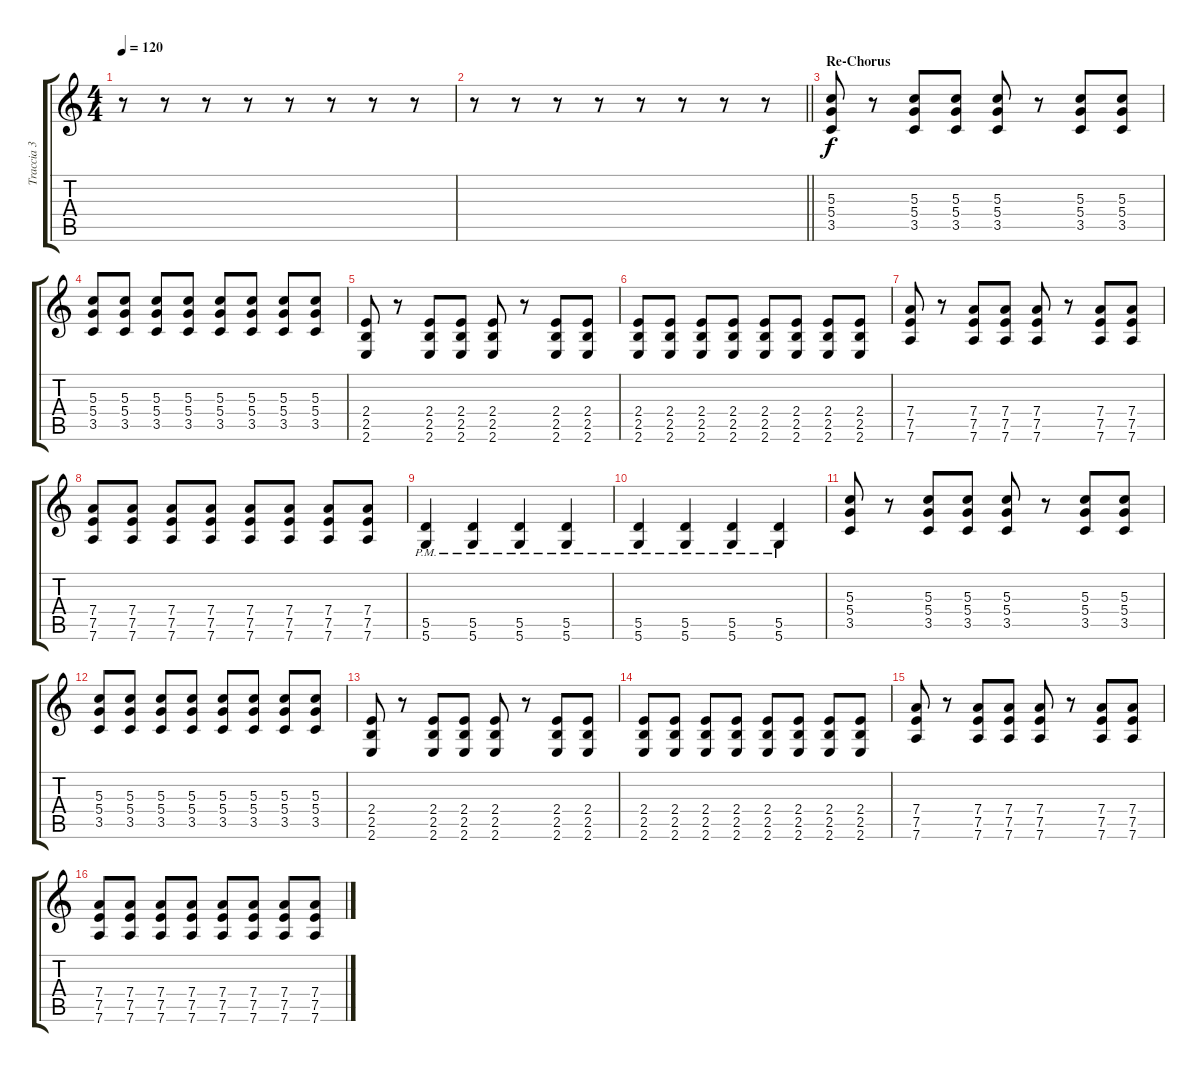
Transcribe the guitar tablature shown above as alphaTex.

\track ("Traccia 3" "Traccia 3") {instrument distortionguitar}
\staff {score tabs}
\tuning (E4 B3 G3 D3 A2 D2) {hide}
\ts (4 4)
\tempo 120
\clef g2
\ks c
r.8{dy f} r.8 r.8 r.8 r.8 r.8 r.8 r.8 |
\barLineRight lightlight
r.8 r.8 r.8 r.8 r.8 r.8 r.8 r.8 |
\section ("" "Re-Chorus")
(5.3 5.4 3.5).8 r.8 (5.3 5.4 3.5).8 (5.3 5.4 3.5).8 (5.3 5.4 3.5).8 r.8 (5.3 5.4 3.5).8 (5.3 5.4 3.5).8 |
(5.3 5.4 3.5).8 (5.3 5.4 3.5).8 (5.3 5.4 3.5).8 (5.3 5.4 3.5).8 (5.3 5.4 3.5).8 (5.3 5.4 3.5).8 (5.3 5.4 3.5).8 (5.3 5.4 3.5).8 |
(2.4 2.5 2.6).8 r.8 (2.4 2.5 2.6).8 (2.4 2.5 2.6).8 (2.4 2.5 2.6).8 r.8 (2.4 2.5 2.6).8 (2.4 2.5 2.6).8 |
(2.4 2.5 2.6).8 (2.4 2.5 2.6).8 (2.4 2.5 2.6).8 (2.4 2.5 2.6).8 (2.4 2.5 2.6).8 (2.4 2.5 2.6).8 (2.4 2.5 2.6).8 (2.4 2.5 2.6).8 |
(7.4 7.5 7.6).8 r.8 (7.4 7.5 7.6).8 (7.4 7.5 7.6).8 (7.4 7.5 7.6).8 r.8 (7.4 7.5 7.6).8 (7.4 7.5 7.6).8 |
(7.4 7.5 7.6).8 (7.4 7.5 7.6).8 (7.4 7.5 7.6).8 (7.4 7.5 7.6).8 (7.4 7.5 7.6).8 (7.4 7.5 7.6).8 (7.4 7.5 7.6).8 (7.4 7.5 7.6).8 |
(5.5 5.6{pm}).4 (5.5 5.6{pm}).4 (5.5 5.6{pm}).4 (5.5 5.6{pm}).4 |
(5.5{pm} 5.6).4 (5.5{pm} 5.6).4 (5.5{pm} 5.6).4 (5.5{pm} 5.6).4 |
(5.3 5.4 3.5).8 r.8 (5.3 5.4 3.5).8 (5.3 5.4 3.5).8 (5.3 5.4 3.5).8 r.8 (5.3 5.4 3.5).8 (5.3 5.4 3.5).8 |
(5.3 5.4 3.5).8 (5.3 5.4 3.5).8 (5.3 5.4 3.5).8 (5.3 5.4 3.5).8 (5.3 5.4 3.5).8 (5.3 5.4 3.5).8 (5.3 5.4 3.5).8 (5.3 5.4 3.5).8 |
(2.4 2.5 2.6).8 r.8 (2.4 2.5 2.6).8 (2.4 2.5 2.6).8 (2.4 2.5 2.6).8 r.8 (2.4 2.5 2.6).8 (2.4 2.5 2.6).8 |
(2.4 2.5 2.6).8 (2.4 2.5 2.6).8 (2.4 2.5 2.6).8 (2.4 2.5 2.6).8 (2.4 2.5 2.6).8 (2.4 2.5 2.6).8 (2.4 2.5 2.6).8 (2.4 2.5 2.6).8 |
(7.4 7.5 7.6).8 r.8 (7.4 7.5 7.6).8 (7.4 7.5 7.6).8 (7.4 7.5 7.6).8 r.8 (7.4 7.5 7.6).8 (7.4 7.5 7.6).8 |
(7.4 7.5 7.6).8 (7.4 7.5 7.6).8 (7.4 7.5 7.6).8 (7.4 7.5 7.6).8 (7.4 7.5 7.6).8 (7.4 7.5 7.6).8 (7.4 7.5 7.6).8 (7.4 7.5 7.6).8
